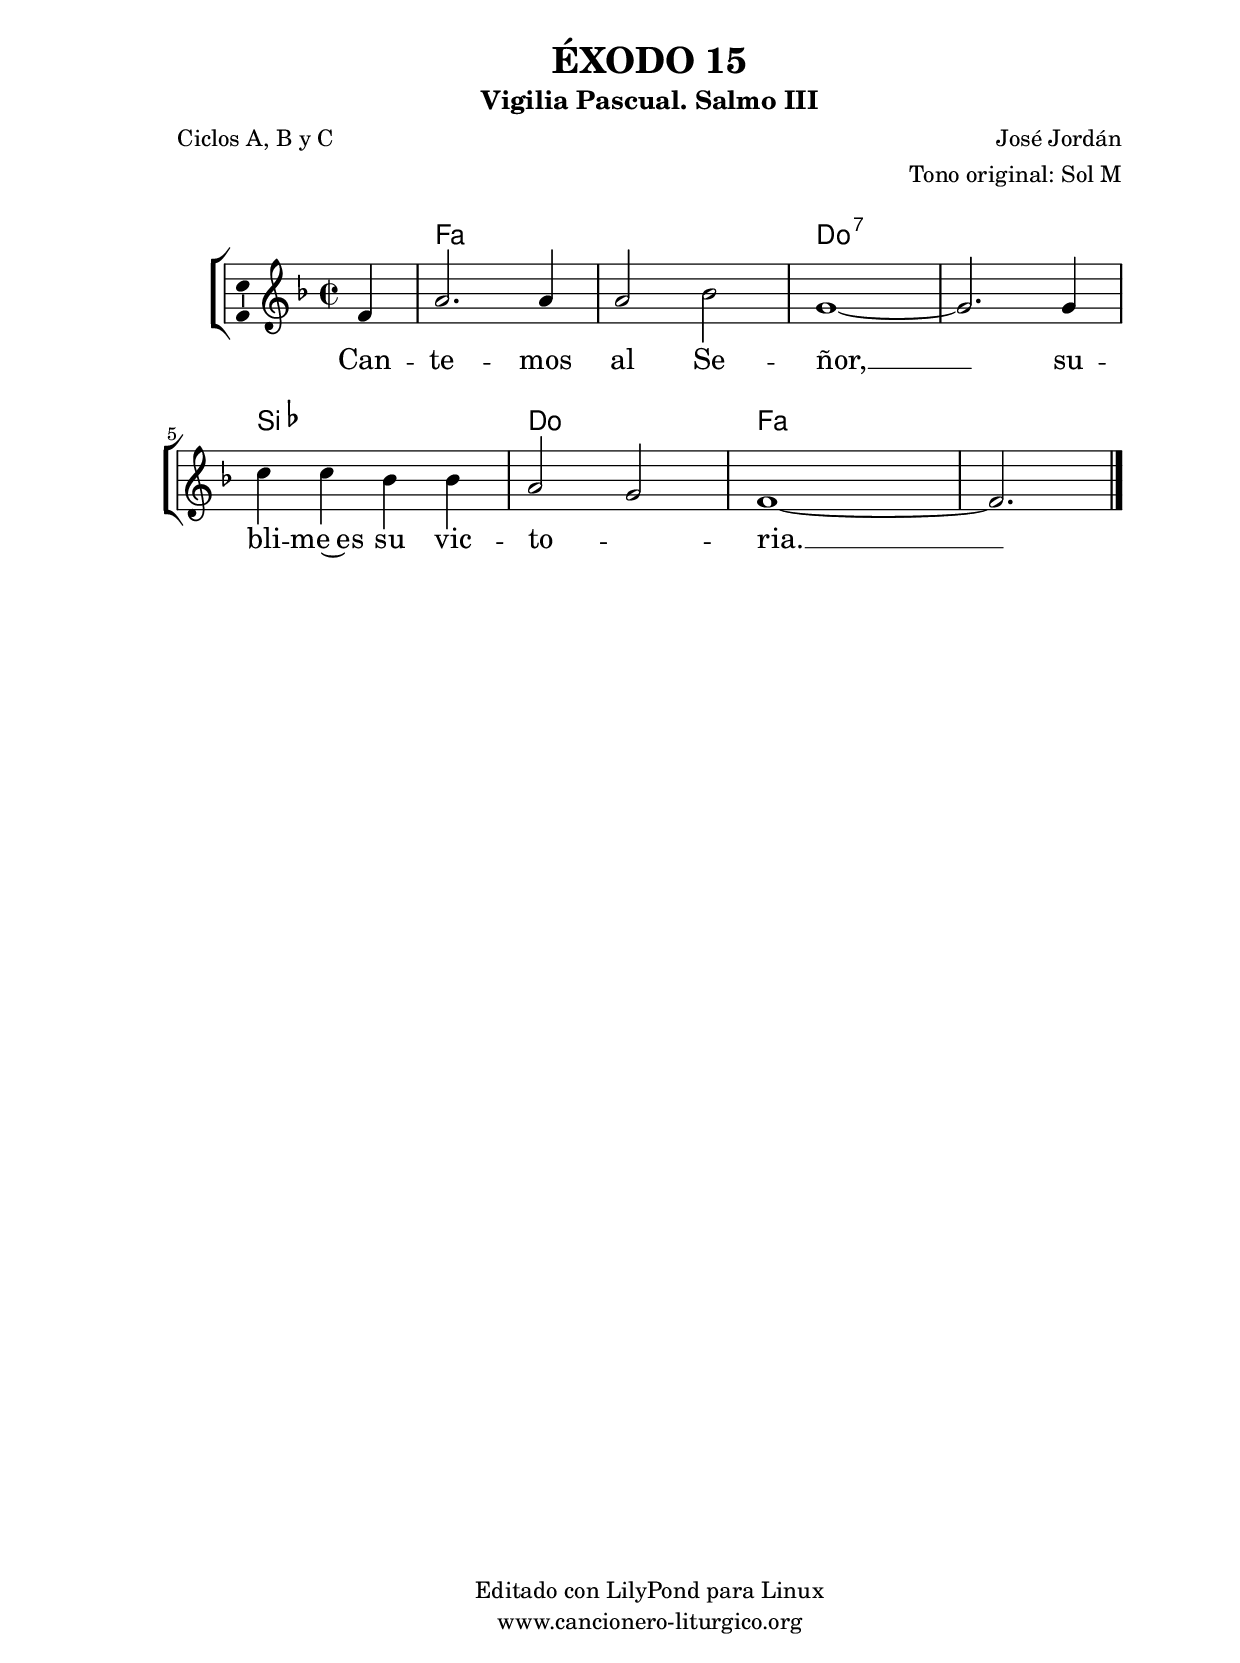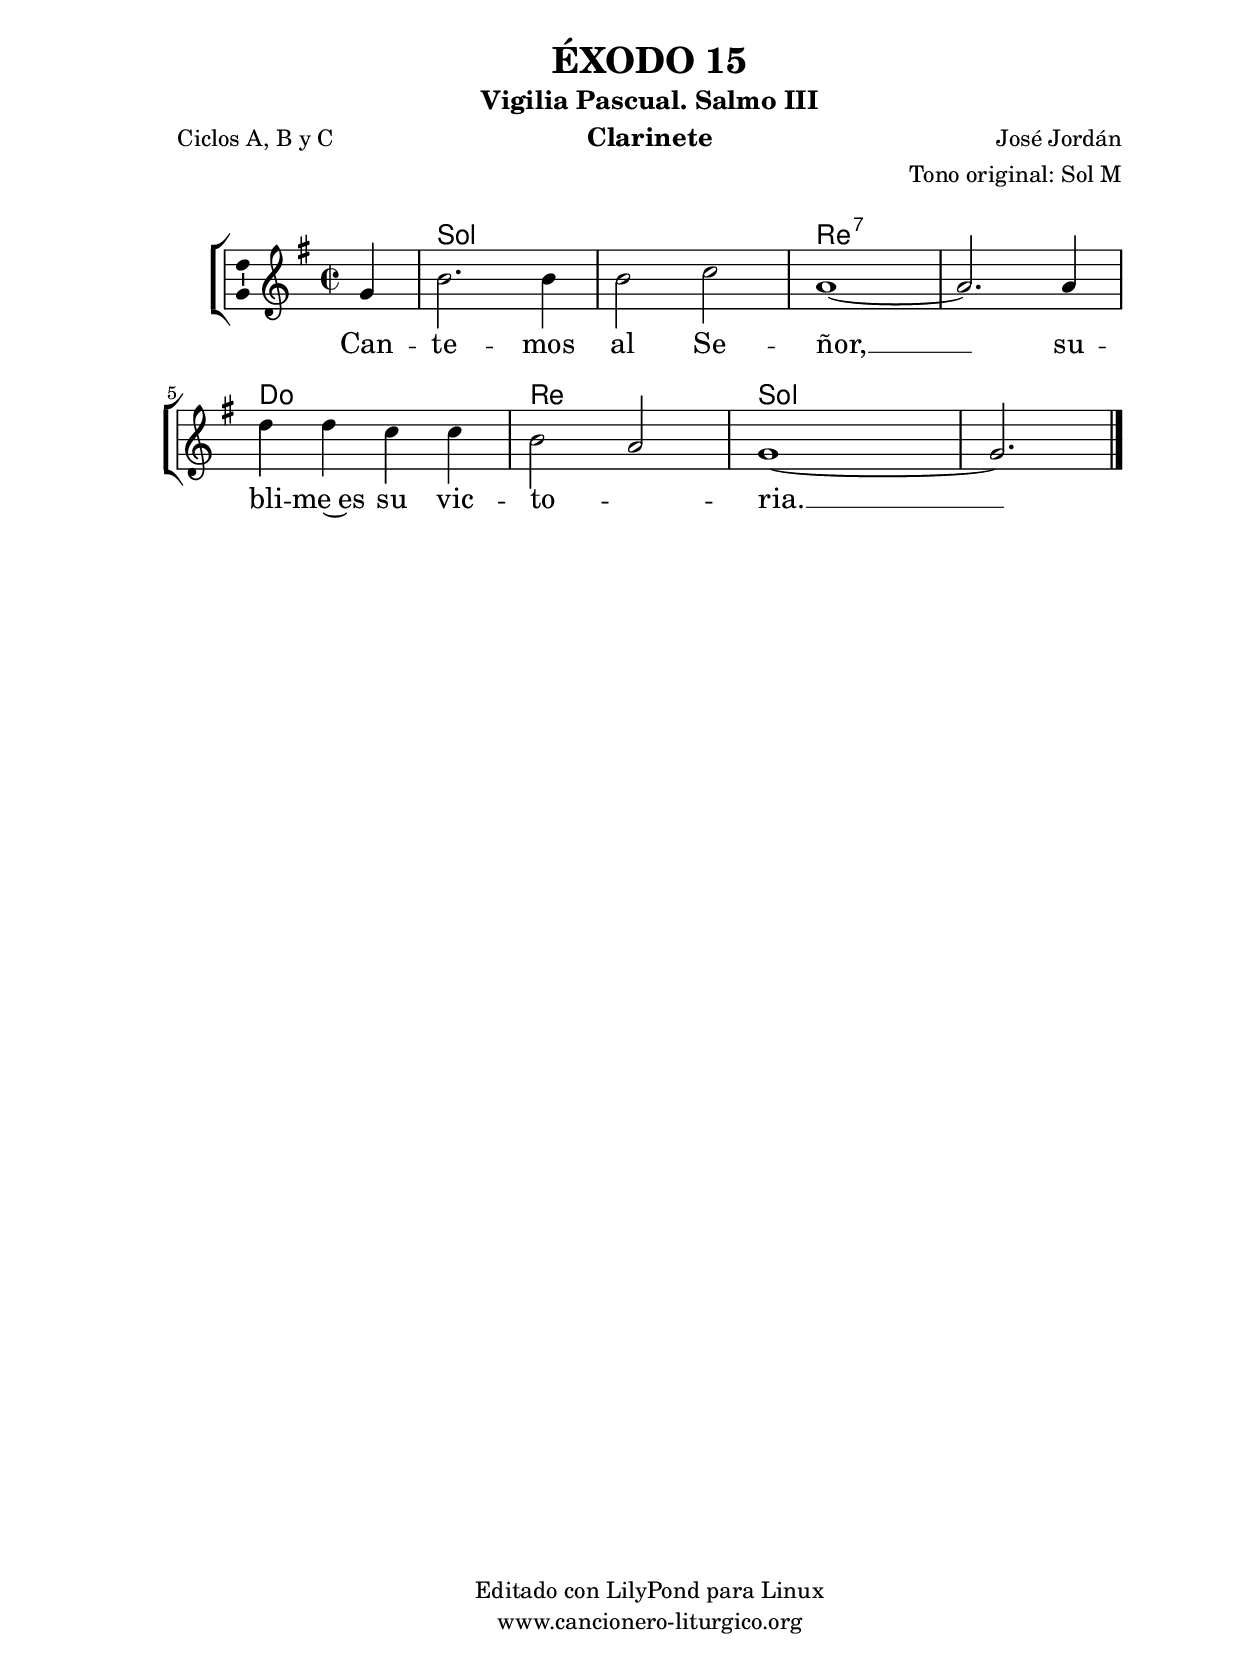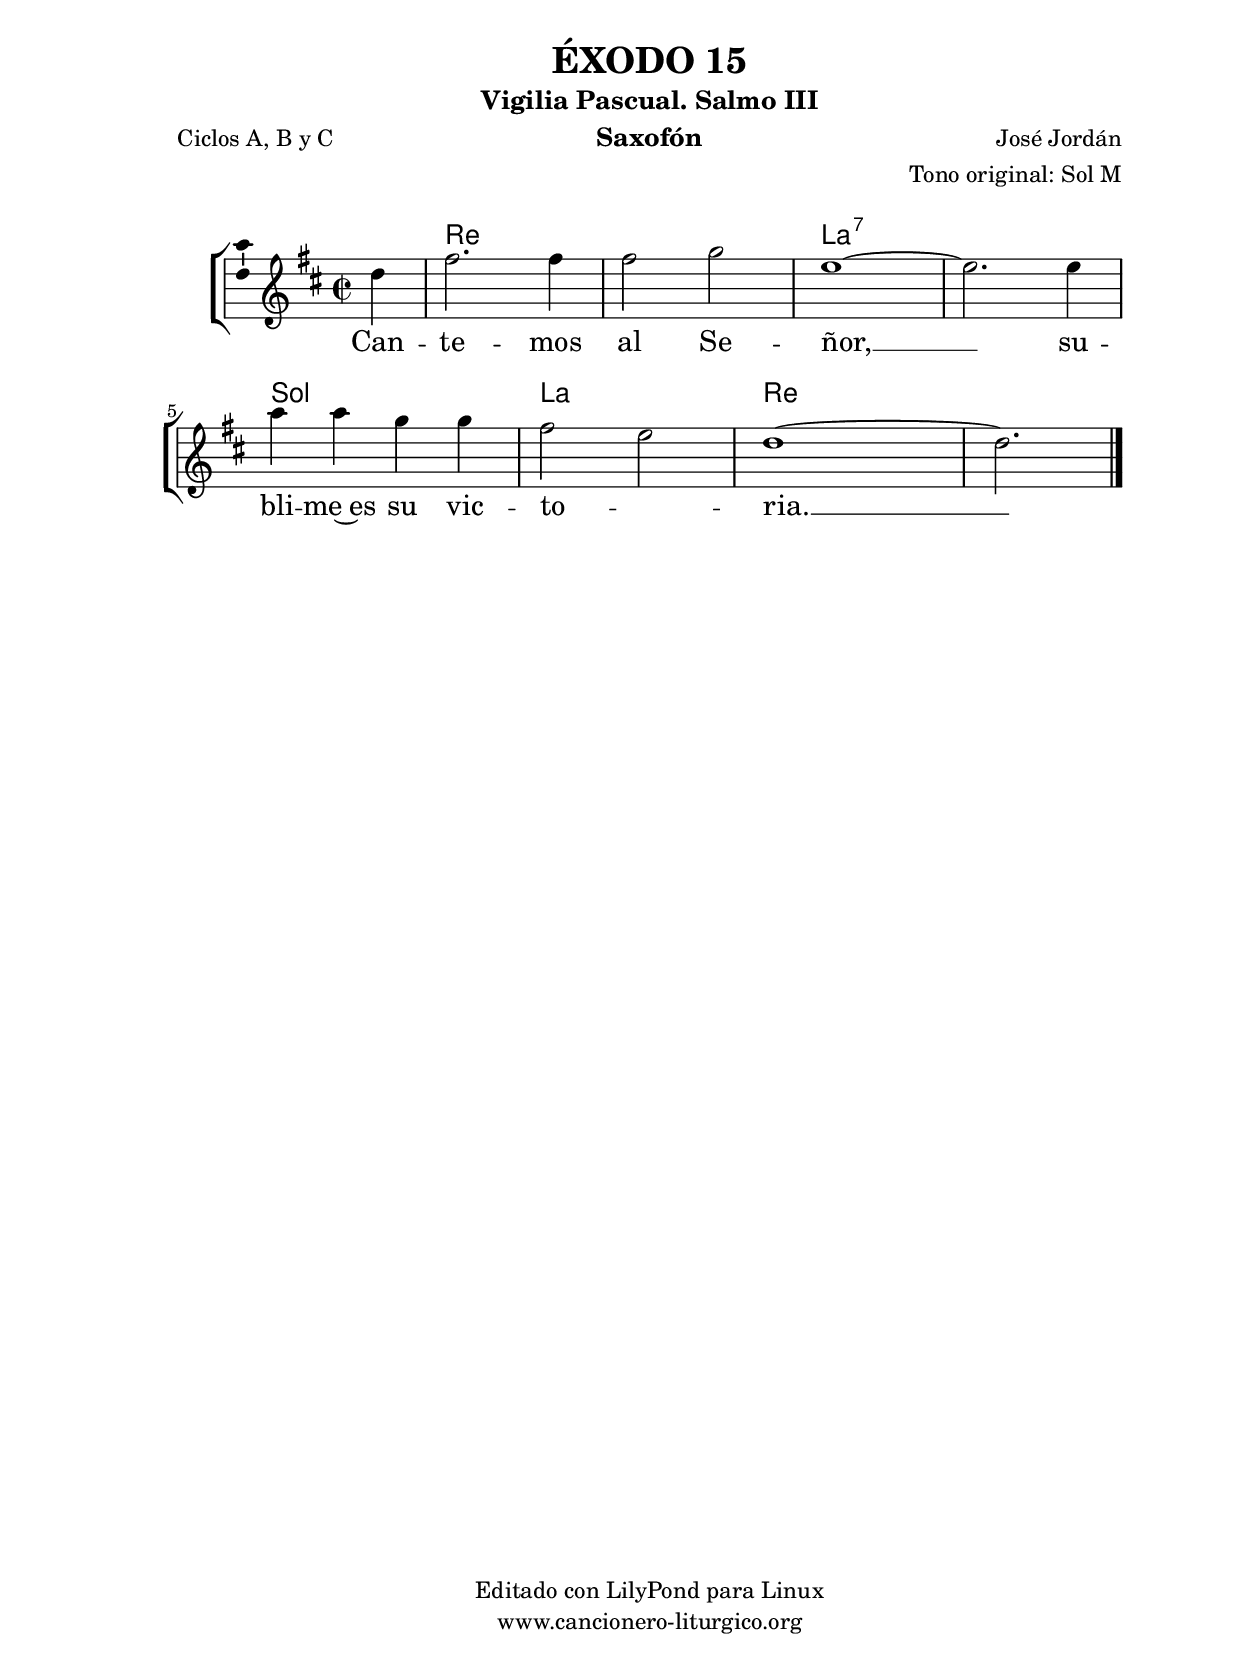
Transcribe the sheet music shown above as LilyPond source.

%
%para convertir .midi en .wav:
%timidity filename.midi -Ow -o finename.wav
%
%
%Para convertir de .wav a .mp3:
%lame -h -m j filename.wav
%
%
%para escuchar el midi:
%timidity nombrefichero.midi
%


%versión de lilypond para la que se ha escrito esta partitura:
\version "2.16.0"

	%Tamaño papel
	#(set-default-paper-size "a4")
	%Tamaño partitura
	#(set-global-staff-size 20)
	%No responde al pulsar sobre una nota
	#(ly:set-option 'point-and-click #f)

%parámetros del encabezamiento:
\header {
	title = "ÉXODO 15"
	subtitle = "Vigilia Pascual. Salmo III"
	composer = "José Jordán"
	poet = "Ciclos A, B y C"
	meter = ""
	arranger = "Tono original: Sol M"
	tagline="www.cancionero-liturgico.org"
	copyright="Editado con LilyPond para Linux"
	tiempo = "Pascua"
	usos = "Salmo"
	letra = "Cantemos al Señor, sublime es su victoria."
	}

%parámetros asociados al papel:
\paper  {
	oddHeaderMarkup = \markup {\fill-line { \on-the-fly #not-first-page \fromproperty #'header:title \on-the-fly #not-first-page \fromproperty #'header:composer }}
	evenHeaderMarkup = \markup {\fill-line { \fromproperty #'header:composer \fromproperty #'header:title }}
	#(set-paper-size "a4")
	print-page-number = ##f
	first-page-number = 1
	print-first-page-number = ##f
%	head-separation = 3.0 \cm
	top-margin = 2.0 \cm
	bottom-margin = 0.5\cm
%%%	bottom-margin = -1.0\cm
	left-margin = 3.0 \cm
	line-width = 16.0 \cm 
	indent = 8\mm
	interscoreline = 2.\mm
	between-system-space = 15\mm
%	para que las partituras no llenen la hoja:
	ragged-bottom = ##t
%	idem para la última hoja:
	ragged-last-bottom = ##f
%	para que las partituras llenen el ancho del papel:
	ragged-last = ##f
	after-title-space = 2.5 \cm
%page-count=1
system-count=2

	%Flexible Vertical Spacing
%	markup-markup-spacing =
%	#'((basic-distance . 15) (minimum-distance . 15) (padding . 3))
	markup-system-spacing =
	#'((basic-distance . 15) (minimum-distance . 15) (padding . 3))
	system-system-spacing =
	#'((basic-distance . 15) (minimum-distance . 15) (padding . 3))
	score-system-spacing =
	#'((basic-distance . 15) (minimum-distance . 15) (padding . 5))
%	top-system-spacing = % header
%	#'((basic-distance . 8) (minimum-distance . 0) (padding . 3))
%	top-markup-spacing =
%	#'((basic-distance . 20) (minimum-distance . 20) (padding . 3))
	last-bottom-spacing = % footer
	#'((basic-distance . 5) (minimum-distance . 5) (padding . 3))
%	score-markup-spacing =
%	#'((basic-distance . 16) (minimum-distance . 13) (padding . 3))

	}


%parámetros que afectan a toda la partitura:
global =  {
	%clave de sol (G):
	\clef G
	%armadura:
	\transpose g f
	\key g \major
	\tempo 4=120
	\set Score.tempoHideNote = ##t
	}


acordes = {
	\italianChords
	\chordmode {
	\transpose g f
{

s4
g1 s d:7 s c d g2. %s4

	}
	}
}

melodia = 
	\transpose g f
{
	\relative c''{
	\time 2/2

\partial4
g4
b2. b4
b2 c2
a1~
a2. a4
d4 d c c
b2 a2
g1~
g2. %s4

	\bar "|."
	}
	}


texto = \lyricmode {
Can -- te -- mos al Se -- ñor, __
su -- bli -- me~es su vic -- to -- _ ria. __
	}


acordesStaff = \context ChordNames = acordesStaff <<
	\set chordChanges = ##t
	\acordes
	>>


vozStaff = \context Voice = vozStaff
\with {\consists "Ambitus_engraver"}
<<
%	\set Staff.instrumentName = ""
%	\set Staff.shortInstrumentName = ""
%	\set Staff.midiInstrument = #"clarinet"
%	\set Staff.midiInstrument = #"cello"
%	\set Staff.midiInstrument = #"flute"
	\set Staff.midiInstrument = #"electric guitar (jazz)"
%	\set Staff.midiInstrument = #"english horn"
%	\set Staff.midiInstrument = #"violin"
%	\set Staff.midiInstrument = #"glockenspiel"
	\set Staff.midiMinimumVolume = #0.7
	\set Staff.midiMaximumVolume = #0.9
	\global
	\melodia
	>>


textoStaff = \context Lyrics = textoStaff <<
	\lyricsto vozStaff \texto
	>>

\book {
	\score {
		\context ChoirStaff {
			\override StaffGroup.SystemStartBracket #'collapse-height = #1
			\override Score.SystemStartBar #'collapse-height = #1
			<<
			\acordesStaff
			\vozStaff
			\textoStaff
			>>
			}
		\layout {
	    		\context {
				\Lyrics
				\override LyricText #'font-size = #2
				}
	   		 \context {
				\Score
				%fontSize = #3
				\override StaffSymbol #'staff-space = #(magstep +3)
				%\override Beam #'thickness = #0.55
				%\override SpacingSpanner #'spacing-increment = #1.0
				%\override Slur #'height-limit = #1.5
				}
			}
		}
	\score {
		\unfoldRepeats
		\context ChoirStaff {
			<<
			\acordesStaff
			\vozStaff
			>>
			}
		\midi {
	  		\context {
	  			\Score
				tempoWholesPerMinute = #(ly:make-moment 70 4)
				}
			}
		}
	}

%Partitura para clarinete
#(define output-suffix "C")
\book {
	\header{
		instrument = "Clarinete"
		}
	\score {
		\context ChoirStaff {
			\override StaffGroup.SystemStartBracket #'collapse-height = #1
			\override Score.SystemStartBar #'collapse-height = #1
\transpose c d
			<<
			\acordesStaff
			\vozStaff
			\textoStaff
			>>
			}
		\layout {
	    		\context {
				\Lyrics
				\override LyricText #'font-size = #2
				}
	   		 \context {
				\Score
				%fontSize = #3
				\override StaffSymbol #'staff-space = #(magstep +3)
				%\override Beam #'thickness = #0.55
				%\override SpacingSpanner #'spacing-increment = #1.0
				%\override Slur #'height-limit = #1.5
				}
			}
		}
	}

%Partitura para saxofón
#(define output-suffix "S")
\book {
	\header{
		instrument = "Saxofón"
		}
	\score {
		\context ChoirStaff {
			\override StaffGroup.SystemStartBracket #'collapse-height = #1
			\override Score.SystemStartBar #'collapse-height = #1
\transpose c a
			<<
			\acordesStaff
			\vozStaff
			\textoStaff
			>>
			}
		\layout {
	    		\context {
				\Lyrics
				\override LyricText #'font-size = #2
				}
	   		 \context {
				\Score
				%fontSize = #3
				\override StaffSymbol #'staff-space = #(magstep +3)
				%\override Beam #'thickness = #0.55
				%\override SpacingSpanner #'spacing-increment = #1.0
				%\override Slur #'height-limit = #1.5
				}
			}
		}
	}

